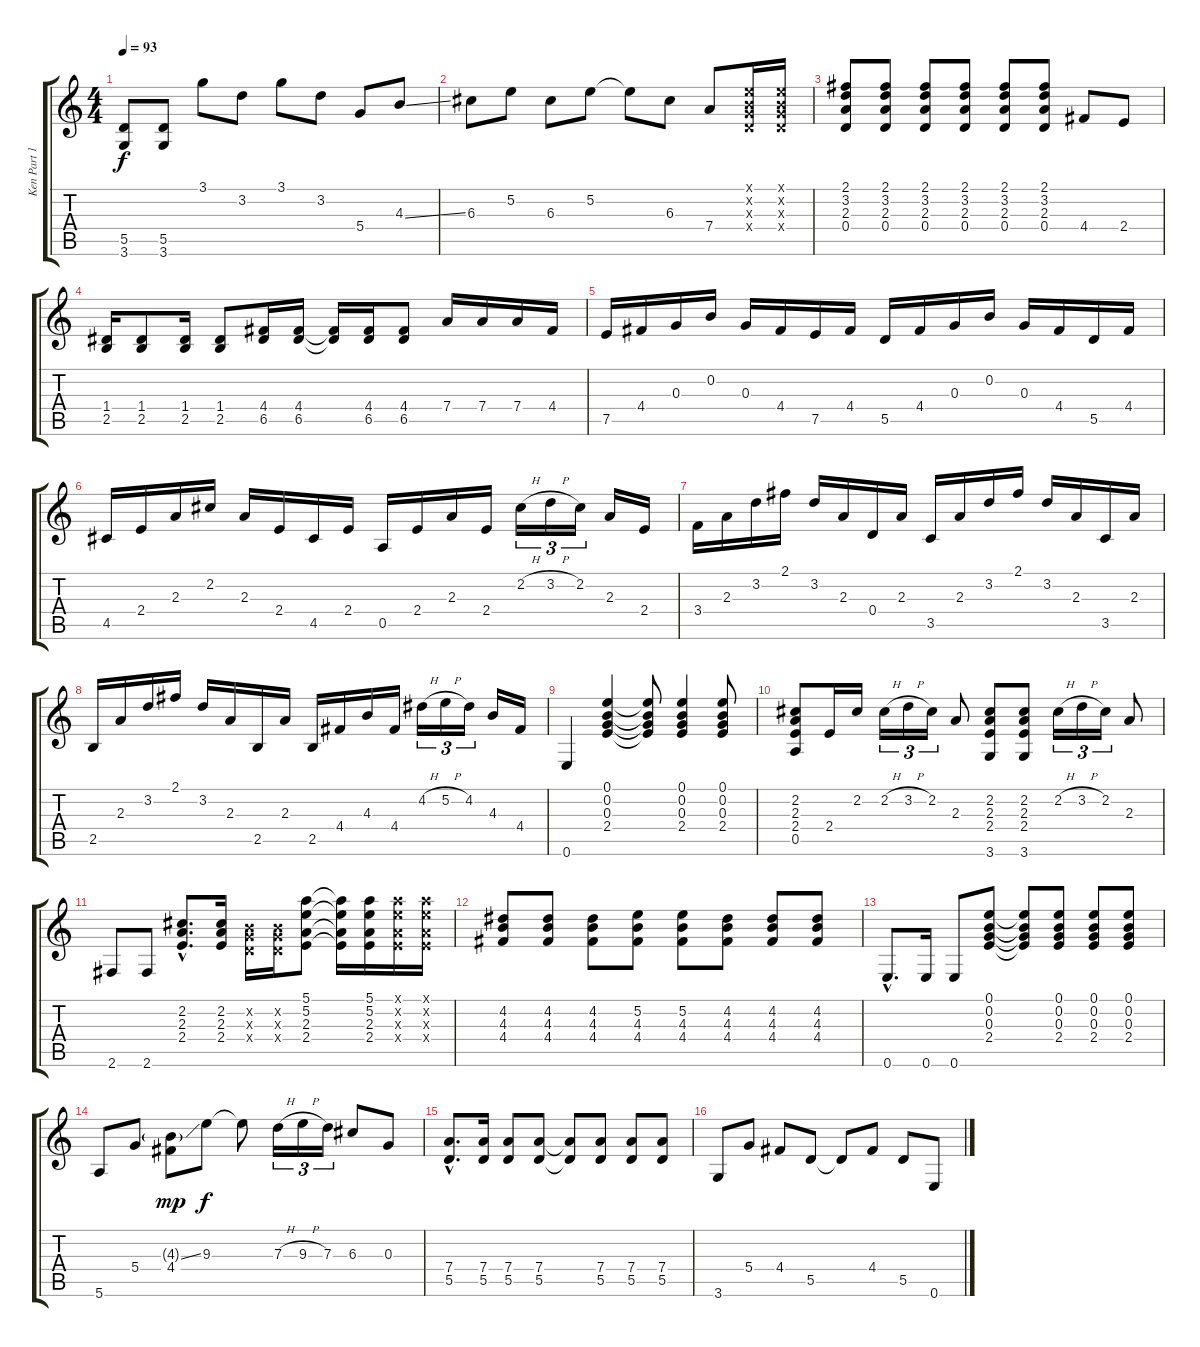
\track ("Ken Part 1" "Ken Part 1") {instrument distortionguitar}
\staff {score tabs}
\tuning (E4 B3 G3 D3 A2 E2) {hide}
\ts (4 4)
\tempo 93
\clef g2
\ks c
(5.5 3.6).8{dy f} (5.5 3.6).8 3.1.8 3.2.8 3.1.8 3.2.8 5.4.8 4.3{ss}.8 |
6.3.8 5.2.8 6.3.8 5.2.8 5.2{t}.8 6.3.8 7.4.8 (0.1{x} 0.2{x} 0.3{x} 0.4{x}).16 (0.1{x} 0.2{x} 0.3{x} 0.4{x}).16 |
(2.1 3.2 2.3 0.4).8{volume 12 instrument distortionguitar} (2.1 3.2 2.3 0.4).8 (2.1 3.2 2.3 0.4).8 (2.1 3.2 2.3 0.4).8 (2.1 3.2 2.3 0.4).8 (2.1 3.2 2.3 0.4).8 4.4.8 2.4.8 |
(1.4 2.5).16 (1.4 2.5).8 (1.4 2.5).16 (1.4 2.5).8 (4.4 6.5).16 (4.4 6.5).16 (4.4{t} 6.5{t}).16 (4.4 6.5).16 (4.4 6.5).8 7.4.16 7.4.16 7.4.16 4.4.16 |
7.5.16 4.4.16 0.3.16 0.2.16 0.3.16 4.4.16 7.5.16 4.4.16 5.5.16 4.4.16 0.3.16 0.2.16 0.3.16 4.4.16 5.5.16 4.4.16 |
4.5.16 2.4.16 2.3.16 2.2.16 2.3.16 2.4.16 4.5.16 2.4.16 0.5.16 2.4.16 2.3.16 2.4.16 2.2{h}.16{tu (3 2)} 3.2{h}.16{tu (3 2)} 2.2.16{tu (3 2)} 2.3.16 2.4.16 |
3.4.16 2.3.16 3.2.16 2.1.16 3.2.16 2.3.16 0.4.16 2.3.16 3.5.16 2.3.16 3.2.16 2.1.16 3.2.16 2.3.16 3.5.16 2.3.16 |
2.5.16 2.3.16 3.2.16 2.1.16 3.2.16 2.3.16 2.5.16 2.3.16 2.5.16 4.4.16 4.3.16 4.4.16 4.2{h}.16{tu (3 2)} 5.2{h}.16{tu (3 2)} 4.2.16{tu (3 2)} 4.3.16 4.4.16 |
0.6.4 (0.1 0.2 0.3 2.4).4 (0.1{t} 0.2{t} 0.3{t} 2.4{t}).8 (0.1 0.2 0.3 2.4).4 (0.1 0.2 0.3 2.4).8 |
(2.2 2.3 2.4 0.5).8 2.4.16 2.2.16 2.2{h}.16{tu (3 2)} 3.2{h}.16{tu (3 2)} 2.2.16{tu (3 2)} 2.3.8 (2.2 2.3 2.4 3.6).8 (2.2 2.3 2.4 3.6).8 2.2{h}.16{tu (3 2)} 3.2{h}.16{tu (3 2)} 2.2.16{tu (3 2)} 2.3.8 |
2.6.8 2.6.8 (2.2{hac} 2.3{hac} 2.4{hac}).8{d} (2.2 2.3 2.4).16 (0.2{x} 0.3{x} 0.4{x}).16 (0.2{x} 0.3{x} 0.4{x}).16 (5.1 5.2 2.3 2.4).8 (5.1{t} 5.2{t} 2.3{t} 2.4{t}).16 (5.1 5.2 2.3 2.4).16 (5.1{x} 5.2{x} 2.3{x} 2.4{x}).16 (5.1{x} 5.2{x} 2.3{x} 2.4{x}).16 |
(4.2 4.3 4.4).8 (4.2 4.3 4.4).8 (4.2 4.3 4.4).8 (5.2 4.3 4.4).8 (5.2 4.3 4.4).8 (4.2 4.3 4.4).8 (4.2 4.3 4.4).8 (4.2 4.3 4.4).8 |
0.6{hac}.8{d} 0.6.16 0.6.8 (0.1 0.2 0.3 2.4).8 (0.1{t} 0.2{t} 0.3{t} 2.4{t}).8 (0.1 0.2 0.3 2.4).8 (0.1 0.2 0.3 2.4).8 (0.1 0.2 0.3 2.4).8 |
5.6.8 5.4.8 (4.3{ss g} 4.4).8{dy mp} 9.3.8{dy f} 9.3{t}.8 7.3{h}.16{tu (3 2)} 9.3{h}.16{tu (3 2)} 7.3.16{tu (3 2)} 6.3.8 0.3.8 |
(7.4{hac} 5.5{hac}).8{d} (7.4 5.5).16 (7.4 5.5).8 (7.4 5.5).8 (7.4{t} 5.5{t}).8 (7.4 5.5).8 (7.4 5.5).8 (7.4 5.5).8 |
3.6.8 5.4.8 4.4.8 5.5.8 5.5{t}.8 4.4.8 5.5.8 0.6.8
